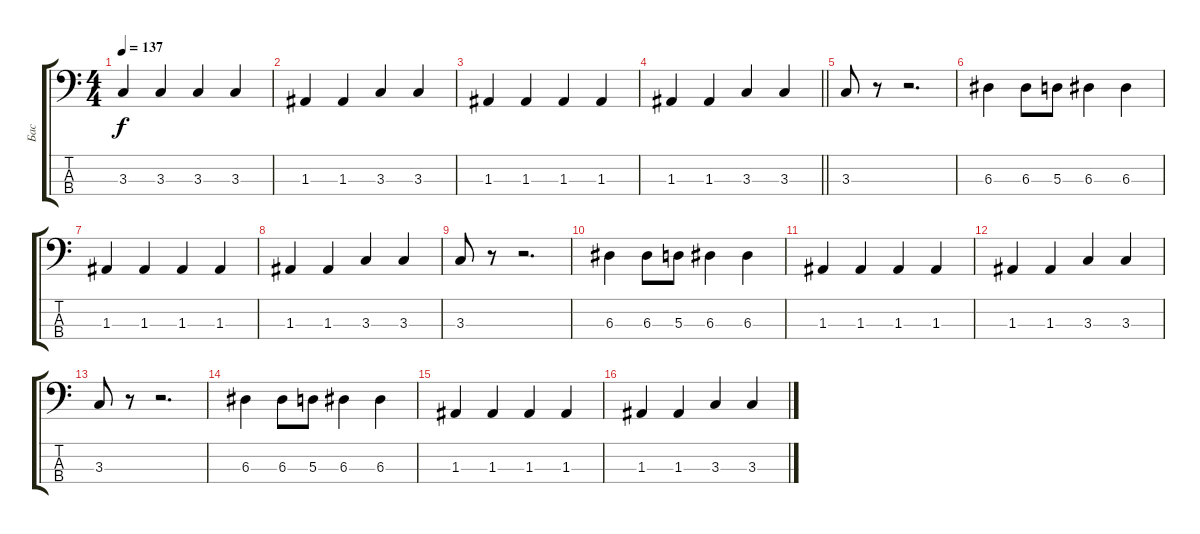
\track ("Бас" "Бас") {instrument electricbassfinger}
\staff {score tabs}
\tuning (G2 D2 A1 E1) {hide}
\ts (4 4)
\tempo 137
\clef f4
\ks c
3.3.4{dy f} 3.3.4 3.3.4 3.3.4 |
1.3.4 1.3.4 3.3.4 3.3.4 |
1.3.4 1.3.4 1.3.4 1.3.4 |
\barLineRight lightlight
1.3.4 1.3.4 3.3.4 3.3.4 |
3.3.8 r.8 r.2{d} |
6.3.4 6.3.8 5.3.8 6.3.4 6.3.4 |
1.3.4 1.3.4 1.3.4 1.3.4 |
1.3.4 1.3.4 3.3.4 3.3.4 |
3.3.8 r.8 r.2{d} |
6.3.4 6.3.8 5.3.8 6.3.4 6.3.4 |
1.3.4 1.3.4 1.3.4 1.3.4 |
1.3.4 1.3.4 3.3.4 3.3.4 |
3.3.8 r.8 r.2{d} |
6.3.4 6.3.8 5.3.8 6.3.4 6.3.4 |
1.3.4 1.3.4 1.3.4 1.3.4 |
1.3.4 1.3.4 3.3.4 3.3.4
